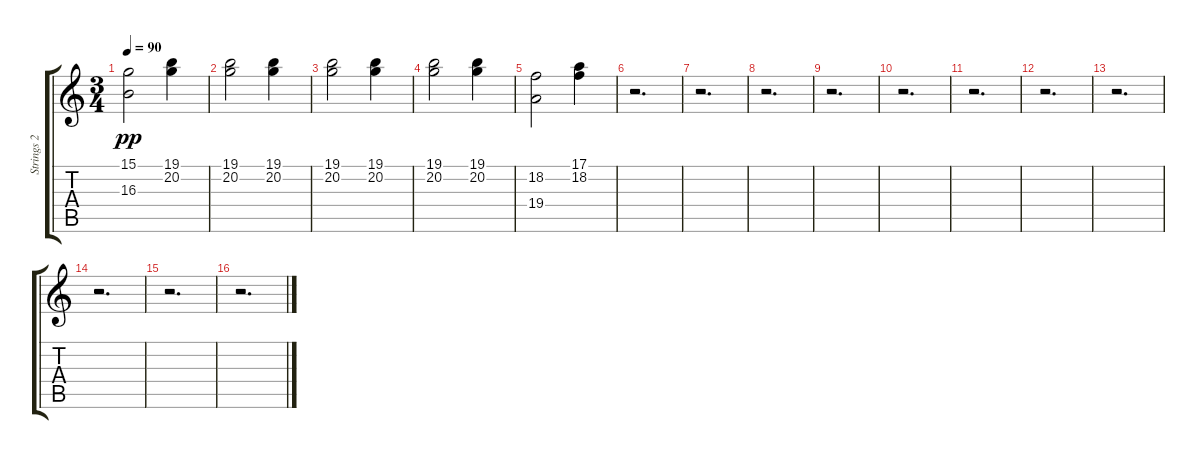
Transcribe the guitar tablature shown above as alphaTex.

\track ("Strings 2" "Strings 2") {instrument stringensemble2}
\staff {score tabs}
\tuning (E4 B3 G3 D3 A2 E2) {hide}
\ts (3 4)
\tempo 90
\clef g2
\ks c
(15.1 16.3).2{dy pp} (19.1 20.2).4 |
(19.1 20.2).2 (19.1 20.2).4 |
(19.1 20.2).2 (19.1 20.2).4 |
(19.1 20.2).2 (19.1 20.2).4 |
(18.2 19.4).2 (17.1 18.2).4 |
r.2{d} |
r.2{d} |
r.2{d} |
r.2{d} |
r.2{d} |
r.2{d} |
r.2{d} |
r.2{d} |
r.2{d} |
r.2{d} |
r.2{d}
